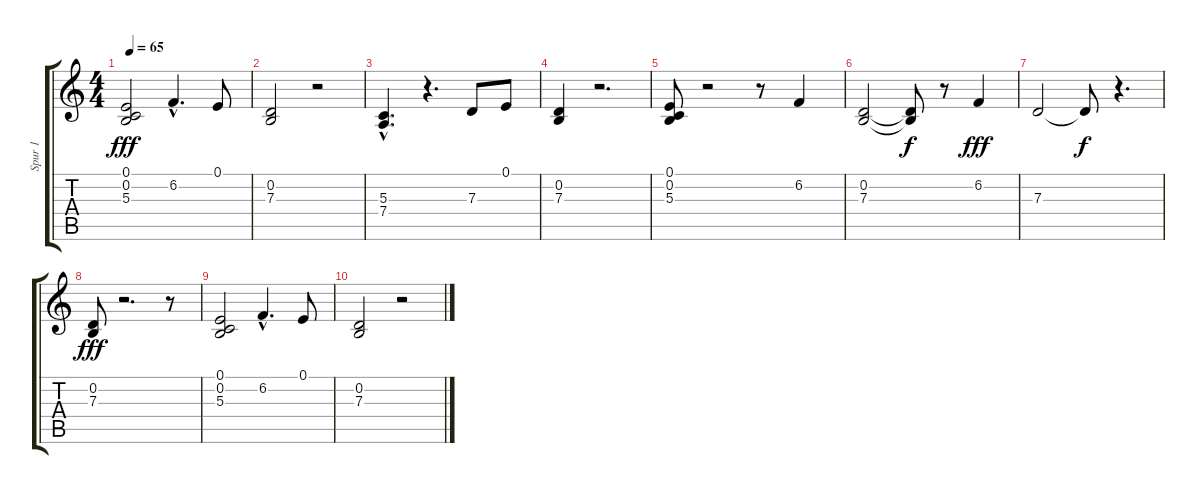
\track ("Spur 1" "Spur 1") {instrument acousticgrandpiano}
\staff {score tabs}
\tuning (E4 B3 G3 D3 A2 E2) {hide}
\ts (4 4)
\tempo 65
\clef g2
\ks c
(0.1 0.2 5.3).2{dy fff} 6.2{hac}.4{d} 0.1.8 |
(0.2 7.3).2 r.2 |
(5.3{hac} 7.4{hac}).4{d} r.4{d} 7.3.8 0.1.8 |
(0.2 7.3).4 r.2{d} |
(0.1 0.2 5.3).8 r.2 r.8 6.2.4 |
(0.2 7.3).2 (0.2{t} 7.3{t}).8{dy f} r.8 6.2.4{dy fff} |
7.3.2 7.3{t}.8{dy f} r.4{d} |
(0.2 7.3).8{dy fff} r.2{d} r.8 |
(0.1 0.2 5.3).2 6.2{hac}.4{d} 0.1.8 |
(0.2 7.3).2 r.2
